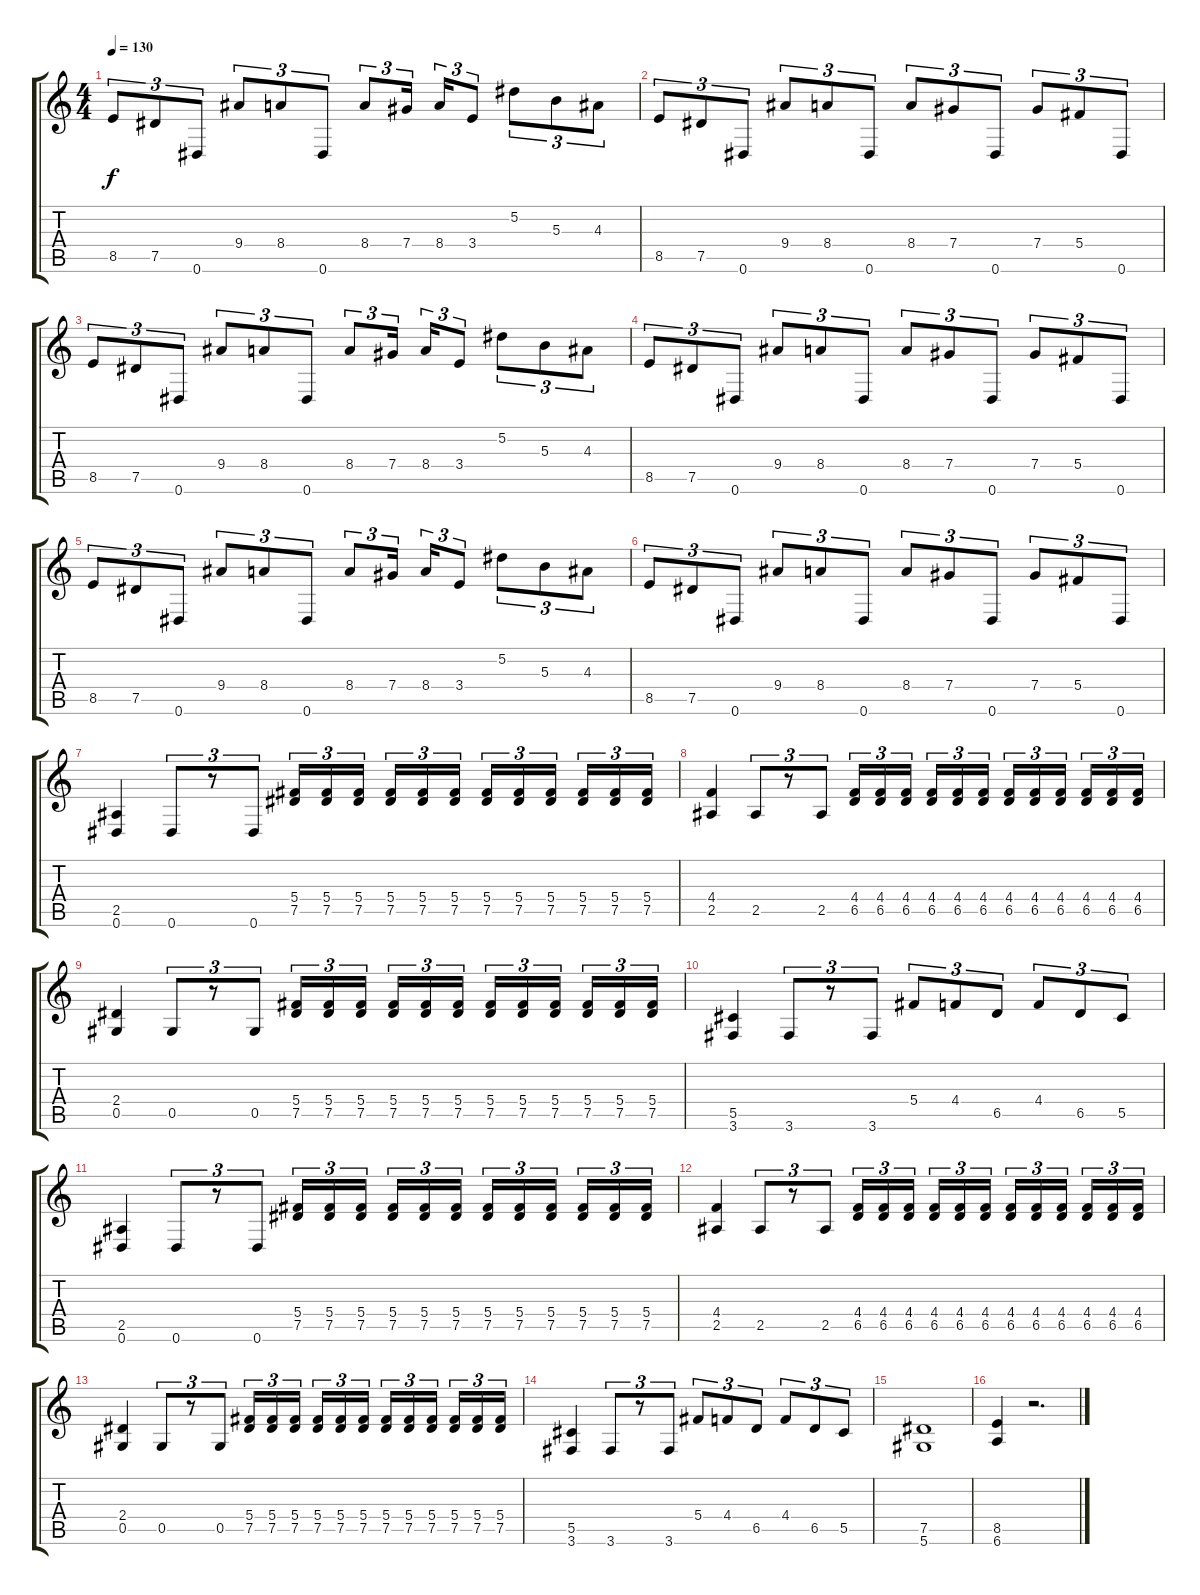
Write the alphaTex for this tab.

\track "" {instrument distortionguitar}
\staff {score tabs}
\tuning (Eb4 Bb3 Gb3 Db3 Ab2 Eb2) {hide}
\ts (4 4)
\tempo 130
\clef g2
\ks c
8.5.8{tu (3 2) dy f} 7.5.8{tu (3 2)} 0.6.8{tu (3 2)} 9.4.8{tu (3 2)} 8.4.8{tu (3 2)} 0.6.8{tu (3 2)} 8.4.8{tu (3 2)} 7.4.16{tu (3 2)} 8.4.16{tu (3 2)} 3.4.8{tu (3 2)} 5.2.8{tu (3 2)} 5.3.8{tu (3 2)} 4.3.8{tu (3 2)} |
8.5.8{tu (3 2)} 7.5.8{tu (3 2)} 0.6.8{tu (3 2)} 9.4.8{tu (3 2)} 8.4.8{tu (3 2)} 0.6.8{tu (3 2)} 8.4.8{tu (3 2)} 7.4.8{tu (3 2)} 0.6.8{tu (3 2)} 7.4.8{tu (3 2)} 5.4.8{tu (3 2)} 0.6.8{tu (3 2)} |
8.5.8{tu (3 2)} 7.5.8{tu (3 2)} 0.6.8{tu (3 2)} 9.4.8{tu (3 2)} 8.4.8{tu (3 2)} 0.6.8{tu (3 2)} 8.4.8{tu (3 2)} 7.4.16{tu (3 2)} 8.4.16{tu (3 2)} 3.4.8{tu (3 2)} 5.2.8{tu (3 2)} 5.3.8{tu (3 2)} 4.3.8{tu (3 2)} |
8.5.8{tu (3 2)} 7.5.8{tu (3 2)} 0.6.8{tu (3 2)} 9.4.8{tu (3 2)} 8.4.8{tu (3 2)} 0.6.8{tu (3 2)} 8.4.8{tu (3 2)} 7.4.8{tu (3 2)} 0.6.8{tu (3 2)} 7.4.8{tu (3 2)} 5.4.8{tu (3 2)} 0.6.8{tu (3 2)} |
8.5.8{tu (3 2)} 7.5.8{tu (3 2)} 0.6.8{tu (3 2)} 9.4.8{tu (3 2)} 8.4.8{tu (3 2)} 0.6.8{tu (3 2)} 8.4.8{tu (3 2)} 7.4.16{tu (3 2)} 8.4.16{tu (3 2)} 3.4.8{tu (3 2)} 5.2.8{tu (3 2)} 5.3.8{tu (3 2)} 4.3.8{tu (3 2)} |
8.5.8{tu (3 2)} 7.5.8{tu (3 2)} 0.6.8{tu (3 2)} 9.4.8{tu (3 2)} 8.4.8{tu (3 2)} 0.6.8{tu (3 2)} 8.4.8{tu (3 2)} 7.4.8{tu (3 2)} 0.6.8{tu (3 2)} 7.4.8{tu (3 2)} 5.4.8{tu (3 2)} 0.6.8{tu (3 2)} |
(2.5 0.6).4 0.6.8{tu (3 2)} r.8{tu (3 2)} 0.6.8{tu (3 2)} (5.4 7.5).16{tu (3 2)} (5.4 7.5).16{tu (3 2)} (5.4 7.5).16{tu (3 2)} (5.4 7.5).16{tu (3 2)} (5.4 7.5).16{tu (3 2)} (5.4 7.5).16{tu (3 2)} (5.4 7.5).16{tu (3 2)} (5.4 7.5).16{tu (3 2)} (5.4 7.5).16{tu (3 2)} (5.4 7.5).16{tu (3 2)} (5.4 7.5).16{tu (3 2)} (5.4 7.5).16{tu (3 2)} |
(4.4 2.5).4 2.5.8{tu (3 2)} r.8{tu (3 2)} 2.5.8{tu (3 2)} (4.4 6.5).16{tu (3 2)} (4.4 6.5).16{tu (3 2)} (4.4 6.5).16{tu (3 2)} (4.4 6.5).16{tu (3 2)} (4.4 6.5).16{tu (3 2)} (4.4 6.5).16{tu (3 2)} (4.4 6.5).16{tu (3 2)} (4.4 6.5).16{tu (3 2)} (4.4 6.5).16{tu (3 2)} (4.4 6.5).16{tu (3 2)} (4.4 6.5).16{tu (3 2)} (4.4 6.5).16{tu (3 2)} |
(2.4 0.5).4 0.5.8{tu (3 2)} r.8{tu (3 2)} 0.5.8{tu (3 2)} (5.4 7.5).16{tu (3 2)} (5.4 7.5).16{tu (3 2)} (5.4 7.5).16{tu (3 2)} (5.4 7.5).16{tu (3 2)} (5.4 7.5).16{tu (3 2)} (5.4 7.5).16{tu (3 2)} (5.4 7.5).16{tu (3 2)} (5.4 7.5).16{tu (3 2)} (5.4 7.5).16{tu (3 2)} (5.4 7.5).16{tu (3 2)} (5.4 7.5).16{tu (3 2)} (5.4 7.5).16{tu (3 2)} |
(5.5 3.6).4 3.6.8{tu (3 2)} r.8{tu (3 2)} 3.6.8{tu (3 2)} 5.4.8{tu (3 2)} 4.4.8{tu (3 2)} 6.5.8{tu (3 2)} 4.4.8{tu (3 2)} 6.5.8{tu (3 2)} 5.5.8{tu (3 2)} |
(2.5 0.6).4 0.6.8{tu (3 2)} r.8{tu (3 2)} 0.6.8{tu (3 2)} (5.4 7.5).16{tu (3 2)} (5.4 7.5).16{tu (3 2)} (5.4 7.5).16{tu (3 2)} (5.4 7.5).16{tu (3 2)} (5.4 7.5).16{tu (3 2)} (5.4 7.5).16{tu (3 2)} (5.4 7.5).16{tu (3 2)} (5.4 7.5).16{tu (3 2)} (5.4 7.5).16{tu (3 2)} (5.4 7.5).16{tu (3 2)} (5.4 7.5).16{tu (3 2)} (5.4 7.5).16{tu (3 2)} |
(4.4 2.5).4 2.5.8{tu (3 2)} r.8{tu (3 2)} 2.5.8{tu (3 2)} (4.4 6.5).16{tu (3 2)} (4.4 6.5).16{tu (3 2)} (4.4 6.5).16{tu (3 2)} (4.4 6.5).16{tu (3 2)} (4.4 6.5).16{tu (3 2)} (4.4 6.5).16{tu (3 2)} (4.4 6.5).16{tu (3 2)} (4.4 6.5).16{tu (3 2)} (4.4 6.5).16{tu (3 2)} (4.4 6.5).16{tu (3 2)} (4.4 6.5).16{tu (3 2)} (4.4 6.5).16{tu (3 2)} |
(2.4 0.5).4 0.5.8{tu (3 2)} r.8{tu (3 2)} 0.5.8{tu (3 2)} (5.4 7.5).16{tu (3 2)} (5.4 7.5).16{tu (3 2)} (5.4 7.5).16{tu (3 2)} (5.4 7.5).16{tu (3 2)} (5.4 7.5).16{tu (3 2)} (5.4 7.5).16{tu (3 2)} (5.4 7.5).16{tu (3 2)} (5.4 7.5).16{tu (3 2)} (5.4 7.5).16{tu (3 2)} (5.4 7.5).16{tu (3 2)} (5.4 7.5).16{tu (3 2)} (5.4 7.5).16{tu (3 2)} |
(5.5 3.6).4 3.6.8{tu (3 2)} r.8{tu (3 2)} 3.6.8{tu (3 2)} 5.4.8{tu (3 2)} 4.4.8{tu (3 2)} 6.5.8{tu (3 2)} 4.4.8{tu (3 2)} 6.5.8{tu (3 2)} 5.5.8{tu (3 2)} |
(7.5 5.6).1 |
(8.5 6.6).4 r.2{d}
